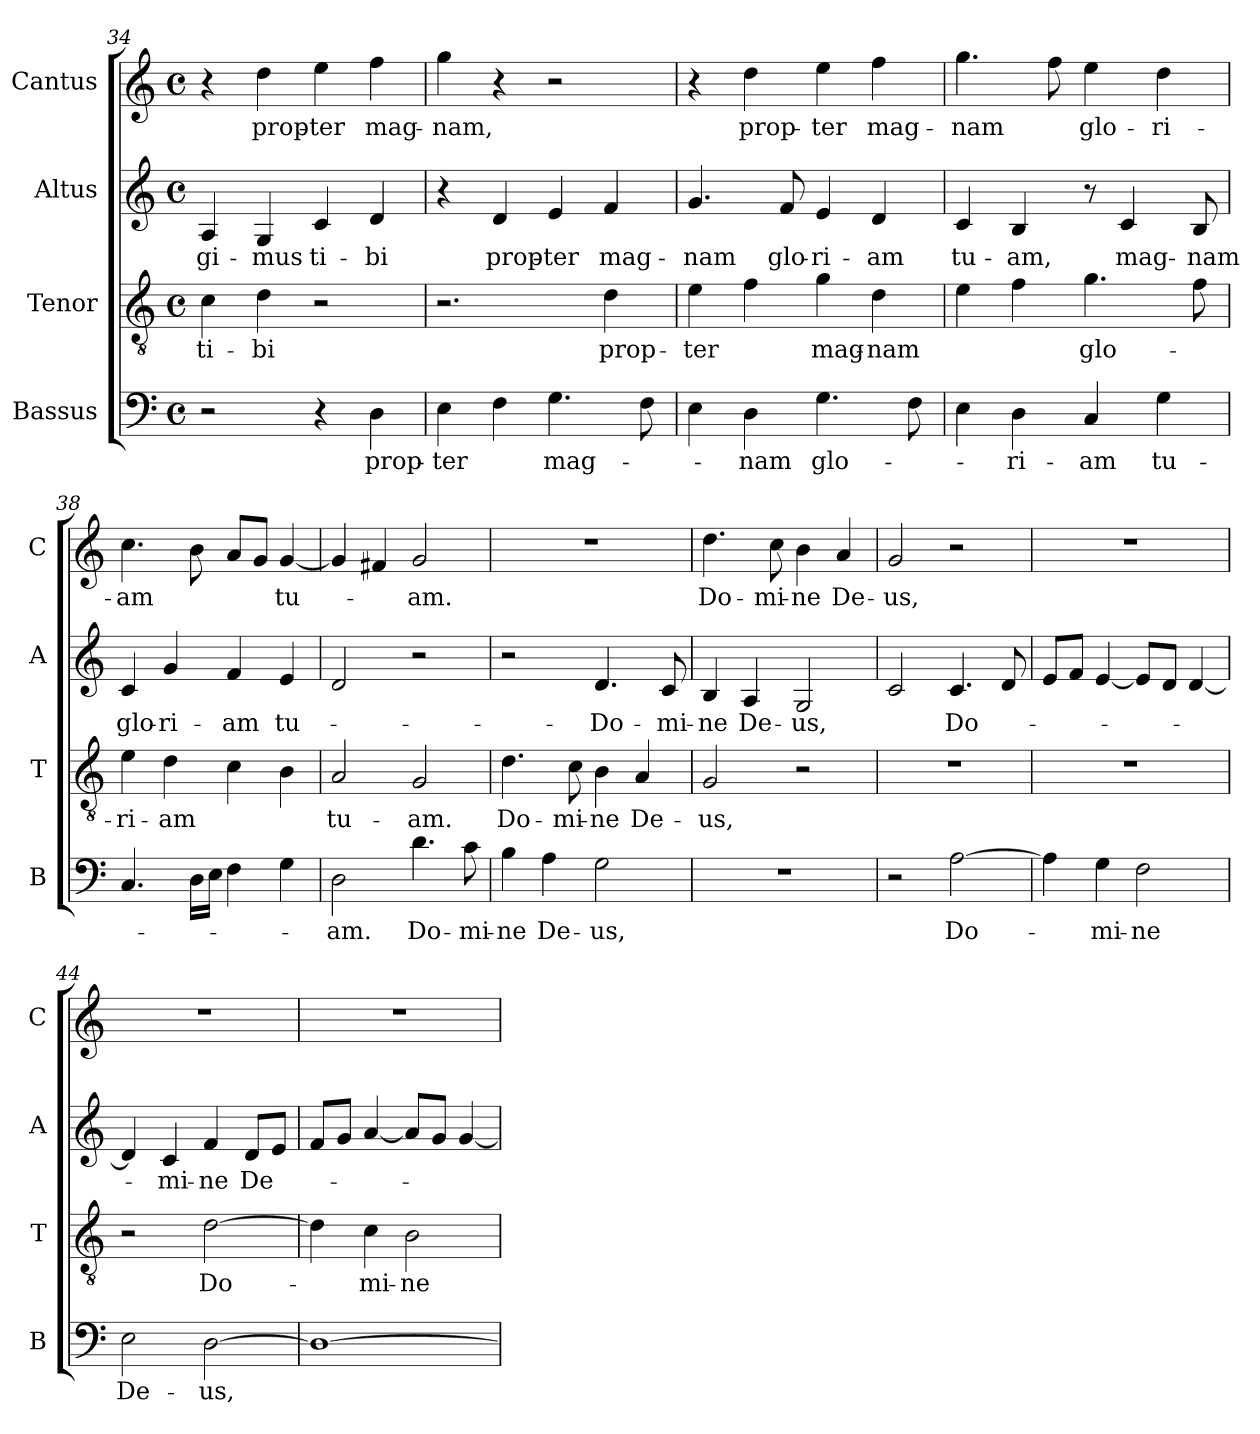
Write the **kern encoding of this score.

**kern	**text	**kern	**text	**kern	**text	**kern	**text
*part4	*part4	*part3	*part3	*part2	*part2	*part1	*part1
*staff4	*staff4	*staff3	*staff3	*staff2	*staff2	*staff1	*staff1
*I"Bassus	*	*I"Tenor	*	*I"Altus	*	*I"Cantus	*
*I'B	*	*I'T	*	*I'A	*	*I'C	*
*clefF4	*	*clefGv2	*	*clefG2	*	*clefG2	*
*k[]	*	*k[]	*	*k[]	*	*k[]	*
*C:	*	*C:	*	*C:	*	*C:	*
*M4/4	*	*M4/4	*	*M4/4	*	*M4/4	*
*met(c)	*	*met(c)	*	*met(c)	*	*met(c)	*
=34	=34	=34	=34	=34	=34	=34	=34
!	!	!	!LO:LY:b	!	!	!	!
!	!	!	!	!	!LO:LY:b	!	!
2r	.	4c\	ti-	4A/	-gi-	4r	.
!	!	!	!LO:LY:b	!	!	!	!
!	!	!	!	!	!LO:LY:b	!	!
!	!	!	!	!	!	!	!LO:LY:b
.	.	4d\	-bi	4G/	-mus	4dd\	prop-
!	!	!	!	!	!LO:LY:b	!	!
!	!	!	!	!	!	!	!LO:LY:b
4r	.	2r	.	4c/	ti-	4ee\	-ter
!	!LO:LY:b	!	!	!	!	!	!
!	!	!	!	!	!LO:LY:b	!	!
!	!	!	!	!	!	!	!LO:LY:b
4D\	prop-	.	.	4d/	-bi	4ff\	mag-
!!LO:PB:g=z
=35	=35	=35	=35	=35	=35	=35	=35
!	!LO:LY:b	!	!	!	!	!	!
!	!	!	!	!	!	!	!LO:LY:b
4E\	-ter	2.r	.	4r	.	4gg\	-nam,
!	!	!	!	!	!LO:LY:b	!	!
4F\	.	.	.	4d/	prop-	4r	.
!	!LO:LY:b	!	!	!	!	!	!
!	!	!	!	!	!LO:LY:b	!	!
4.G\	mag-	.	.	4e/	-ter	2r	.
!	!	!	!LO:LY:b	!	!	!	!
!	!	!	!	!	!LO:LY:b	!	!
.	.	4d\	prop-	4f/	mag-	.	.
8F\	.	.	.	.	.	.	.
=36	=36	=36	=36	=36	=36	=36	=36
!	!	!	!LO:LY:b	!	!	!	!
!	!	!	!	!	!LO:LY:b	!	!
4E\	.	4e\	-ter	4.g/	-nam	4r	.
!	!LO:LY:b	!	!	!	!	!	!
!	!	!	!	!	!	!	!LO:LY:b
4D\	-nam	4f\	.	.	.	4dd\	prop-
!	!	!	!	!	!LO:LY:b	!	!
.	.	.	.	8f/	glo-	.	.
!	!LO:LY:b	!	!	!	!	!	!
!	!	!	!LO:LY:b	!	!	!	!
!	!	!	!	!	!LO:LY:b	!	!
!	!	!	!	!	!	!	!LO:LY:b
4.G\	glo-	4g\	mag-	4e/	-ri-	4ee\	-ter
!	!	!	!LO:LY:b	!	!	!	!
!	!	!	!	!	!LO:LY:b	!	!
!	!	!	!	!	!	!	!LO:LY:b
.	.	4d\	-nam	4d/	-am	4ff\	mag-
8F\	.	.	.	.	.	.	.
=37	=37	=37	=37	=37	=37	=37	=37
!	!	!	!	!	!LO:LY:b	!	!
!	!	!	!	!	!	!	!LO:LY:b
4E\	.	4e\	.	4c/	tu-	4.gg\	-nam
!	!LO:LY:b	!	!	!	!	!	!
!	!	!	!	!	!LO:LY:b	!	!
4D\	-ri-	4f\	.	4B/	-am,	.	.
.	.	.	.	.	.	8ff\	.
!	!LO:LY:b	!	!	!	!	!	!
!	!	!	!LO:LY:b	!	!	!	!
!	!	!	!	!	!	!	!LO:LY:b
4C/	-am	4.g\	glo-	8r	.	4ee\	glo-
!	!	!	!	!	!LO:LY:b	!	!
.	.	.	.	4c/	mag-	.	.
!	!LO:LY:b	!	!	!	!	!	!
!	!	!	!	!	!	!	!LO:LY:b
4G\	tu-	.	.	.	.	4dd\	-ri-
!	!	!	!	!	!LO:LY:b	!	!
.	.	8f\	.	8B/	-nam	.	.
=38	=38	=38	=38	=38	=38	=38	=38
!	!	!	!LO:LY:b	!	!	!	!
!	!	!	!	!	!LO:LY:b	!	!
!	!	!	!	!	!	!	!LO:LY:b
4.C/	.	4e\	-ri-	4c/	glo-	4.cc\	-am
!	!	!	!LO:LY:b	!	!	!	!
!	!	!	!	!	!LO:LY:b	!	!
.	.	4d\	-am	4g/	-ri-	.	.
16D\LL	.	.	.	.	.	8b\	.
16E\JJ	.	.	.	.	.	.	.
!	!	!	!	!	!LO:LY:b	!	!
4F\	.	4c\	.	4f/	-am	8a/L	.
.	.	.	.	.	.	8g/J	.
!	!	!	!	!	!LO:LY:b	!	!
!	!	!	!	!	!	!	!LO:LY:b
4G\	.	4B\	.	4e/	tu-	[4g/	tu-
=39	=39	=39	=39	=39	=39	=39	=39
!	!LO:LY:b	!	!	!	!	!	!
!	!	!	!LO:LY:b	!	!	!	!
2D\	-am.	2A/	tu-	2d/	.	4g/]	.
.	.	.	.	.	.	4f#X/	.
!	!LO:LY:b	!	!	!	!	!	!
!	!	!	!LO:LY:b	!	!	!	!
!	!	!	!	!	!	!	!LO:LY:b
4.d\	Do-	2G/	-am.	2r	.	2g/	-am.
!	!LO:LY:b	!	!	!	!	!	!
8c\	-mi-	.	.	.	.	.	.
=40	=40	=40	=40	=40	=40	=40	=40
!	!LO:LY:b	!	!	!	!	!	!
!	!	!	!LO:LY:b	!	!	!	!
4B\	-ne	4.d\	Do-	2r	.	1r	.
!	!LO:LY:b	!	!	!	!	!	!
4A\	De-	.	.	.	.	.	.
!	!	!	!LO:LY:b	!	!	!	!
.	.	8c\	-mi-	.	.	.	.
!	!LO:LY:b	!	!	!	!	!	!
!	!	!	!LO:LY:b	!	!	!	!
!	!	!	!	!	!LO:LY:b	!	!
2G\	-us,	4B\	-ne	4.d/	-Do-	.	.
!	!	!	!LO:LY:b	!	!	!	!
.	.	4A/	De-	.	.	.	.
!	!	!	!	!	!LO:LY:b	!	!
.	.	.	.	8c/	-mi-	.	.
=41	=41	=41	=41	=41	=41	=41	=41
!	!	!	!LO:LY:b	!	!	!	!
!	!	!	!	!	!LO:LY:b	!	!
!	!	!	!	!	!	!	!LO:LY:b
1r	.	2G/	-us,	4B/	-ne	4.dd\	Do-
!	!	!	!	!	!LO:LY:b	!	!
.	.	.	.	4A/	De-	.	.
!	!	!	!	!	!	!	!LO:LY:b
.	.	.	.	.	.	8cc\	-mi-
!	!	!	!	!	!LO:LY:b	!	!
!	!	!	!	!	!	!	!LO:LY:b
.	.	2r	.	2G/	-us,	4b\	-ne
!	!	!	!	!	!	!	!LO:LY:b
.	.	.	.	.	.	4a/	De-
!!LO:LB:g=z
=42	=42	=42	=42	=42	=42	=42	=42
!	!	!	!	!	!	!	!LO:LY:b
2r	.	1r	.	2c/	.	2g/	-us,
!	!LO:LY:b	!	!	!	!	!	!
!	!	!	!	!	!LO:LY:b	!	!
[2A\	Do-	.	.	4.c/	Do-	2r	.
.	.	.	.	8d/	.	.	.
=43	=43	=43	=43	=43	=43	=43	=43
4A\]	.	1r	.	8e/L	.	1r	.
.	.	.	.	8f/J	.	.	.
!	!LO:LY:b	!	!	!	!	!	!
4G\	-mi-	.	.	[4e/	.	.	.
!	!LO:LY:b	!	!	!	!	!	!
2F\	-ne	.	.	8e/L]	.	.	.
.	.	.	.	8d/J	.	.	.
.	.	.	.	[4d/	.	.	.
=44	=44	=44	=44	=44	=44	=44	=44
!	!LO:LY:b	!	!	!	!	!	!
2E\	De-	2r	.	4d/]	.	1r	.
!	!	!	!	!	!LO:LY:b	!	!
.	.	.	.	4c/	-mi-	.	.
!	!LO:LY:b	!	!	!	!	!	!
!	!	!	!LO:LY:b	!	!	!	!
!	!	!	!	!	!LO:LY:b	!	!
[2D\	-us,	[2d\	Do-	4f/	-ne	.	.
!	!	!	!	!	!LO:LY:b	!	!
.	.	.	.	8d/L	De-	.	.
.	.	.	.	8e/J	.	.	.
=45	=45	=45	=45	=45	=45	=45	=45
1D_	.	4d\]	.	8f/L	.	1r	.
.	.	.	.	8g/J	.	.	.
!	!	!	!LO:LY:b	!	!	!	!
.	.	4c\	-mi-	[4a/	.	.	.
!	!	!	!LO:LY:b	!	!	!	!
.	.	2B\	-ne	8a/L]	.	.	.
.	.	.	.	8g/J	.	.	.
.	.	.	.	[4g/	.	.	.
=	=	=	=	=	=	=	=
*-	*-	*-	*-	*-	*-	*-	*-
